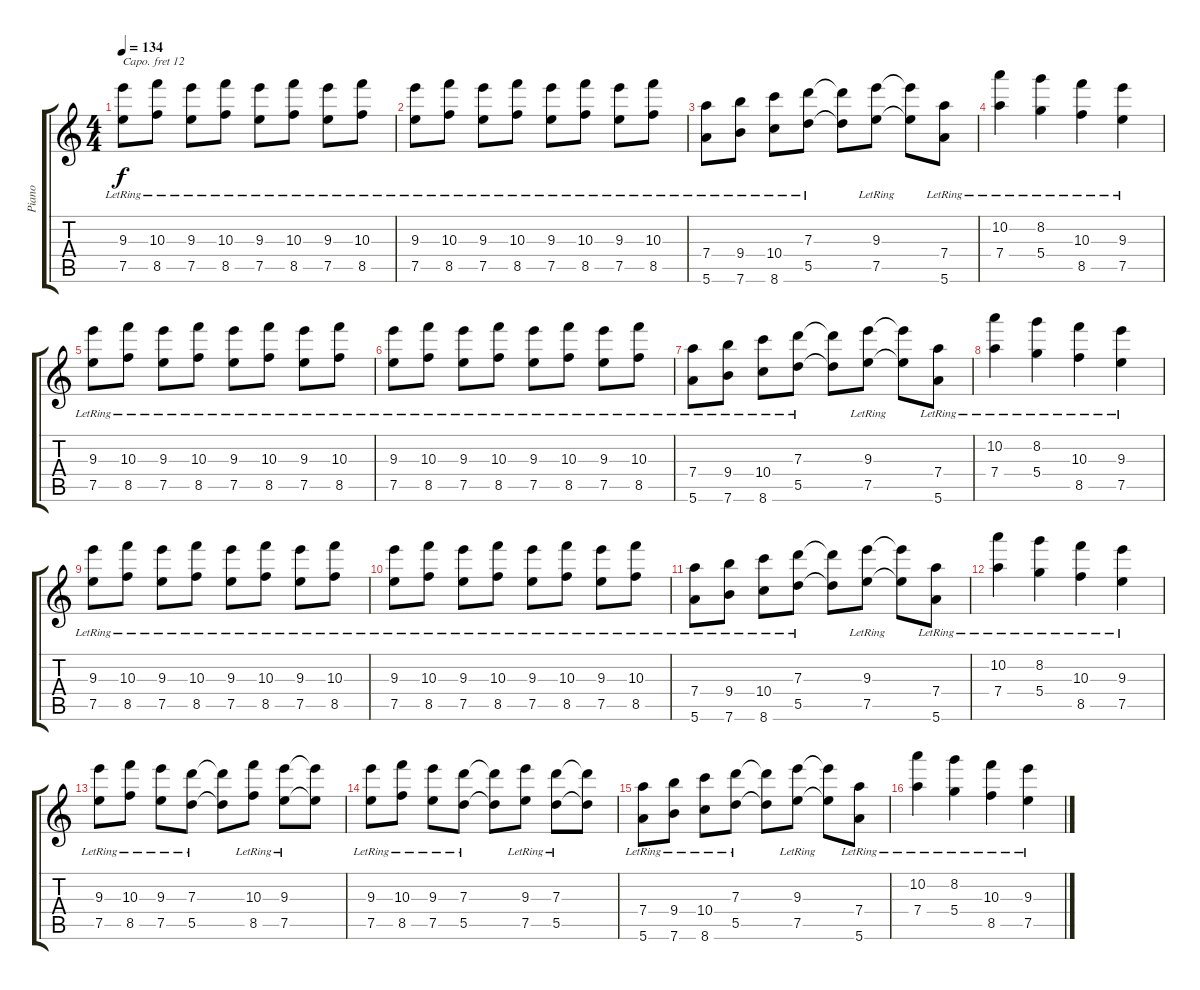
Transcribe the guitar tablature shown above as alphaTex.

\track ("Piano" "Piano") {instrument acousticgrandpiano}
\staff {score tabs}
\capo 12
\tuning (E5 B4 G4 D4 A3 E3) {hide}
\ts (4 4)
\tempo 134
\clef g2
\ks c
(9.3{lr} 7.5{lr}).8{dy f} (10.3{lr} 8.5{lr}).8 (9.3{lr} 7.5{lr}).8 (10.3{lr} 8.5{lr}).8 (9.3{lr} 7.5{lr}).8 (10.3{lr} 8.5{lr}).8 (9.3{lr} 7.5{lr}).8 (10.3{lr} 8.5{lr}).8 |
(9.3{lr} 7.5{lr}).8 (10.3{lr} 8.5{lr}).8 (9.3{lr} 7.5{lr}).8 (10.3{lr} 8.5{lr}).8 (9.3{lr} 7.5{lr}).8 (10.3{lr} 8.5{lr}).8 (9.3{lr} 7.5{lr}).8 (10.3{lr} 8.5{lr}).8 |
(7.4{lr} 5.6{lr}).8 (9.4{lr} 7.6{lr}).8 (10.4{lr} 8.6{lr}).8 (7.3{lr} 5.5{lr}).8 (7.3{t} 5.5{t}).8 (9.3{lr} 7.5{lr}).8 (9.3{t} 7.5{t}).8 (7.4{lr} 5.6{lr}).8 |
(10.2{lr} 7.4{lr}).4 (8.2{lr} 5.4{lr}).4 (10.3{lr} 8.5{lr}).4 (9.3{lr} 7.5{lr}).4 |
(9.3{lr} 7.5{lr}).8 (10.3{lr} 8.5{lr}).8 (9.3{lr} 7.5{lr}).8 (10.3{lr} 8.5{lr}).8 (9.3{lr} 7.5{lr}).8 (10.3{lr} 8.5{lr}).8 (9.3{lr} 7.5{lr}).8 (10.3{lr} 8.5{lr}).8 |
(9.3{lr} 7.5{lr}).8 (10.3{lr} 8.5{lr}).8 (9.3{lr} 7.5{lr}).8 (10.3{lr} 8.5{lr}).8 (9.3{lr} 7.5{lr}).8 (10.3{lr} 8.5{lr}).8 (9.3{lr} 7.5{lr}).8 (10.3{lr} 8.5{lr}).8 |
(7.4{lr} 5.6{lr}).8 (9.4{lr} 7.6{lr}).8 (10.4{lr} 8.6{lr}).8 (7.3{lr} 5.5{lr}).8 (7.3{t} 5.5{t}).8 (9.3{lr} 7.5{lr}).8 (9.3{t} 7.5{t}).8 (7.4{lr} 5.6{lr}).8 |
(10.2{lr} 7.4{lr}).4 (8.2{lr} 5.4{lr}).4 (10.3{lr} 8.5{lr}).4 (9.3{lr} 7.5{lr}).4 |
(9.3{lr} 7.5{lr}).8 (10.3{lr} 8.5{lr}).8 (9.3{lr} 7.5{lr}).8 (10.3{lr} 8.5{lr}).8 (9.3{lr} 7.5{lr}).8 (10.3{lr} 8.5{lr}).8 (9.3{lr} 7.5{lr}).8 (10.3{lr} 8.5{lr}).8 |
(9.3{lr} 7.5{lr}).8 (10.3{lr} 8.5{lr}).8 (9.3{lr} 7.5{lr}).8 (10.3{lr} 8.5{lr}).8 (9.3{lr} 7.5{lr}).8 (10.3{lr} 8.5{lr}).8 (9.3{lr} 7.5{lr}).8 (10.3{lr} 8.5{lr}).8 |
(7.4{lr} 5.6{lr}).8 (9.4{lr} 7.6{lr}).8 (10.4{lr} 8.6{lr}).8 (7.3{lr} 5.5{lr}).8 (7.3{t} 5.5{t}).8 (9.3{lr} 7.5{lr}).8 (9.3{t} 7.5{t}).8 (7.4{lr} 5.6{lr}).8 |
(10.2{lr} 7.4{lr}).4 (8.2{lr} 5.4{lr}).4 (10.3{lr} 8.5{lr}).4 (9.3{lr} 7.5{lr}).4 |
(9.3{lr} 7.5{lr}).8 (10.3{lr} 8.5{lr}).8 (9.3{lr} 7.5{lr}).8 (7.3{lr} 5.5{lr}).8 (7.3{t} 5.5{t}).8 (10.3{lr} 8.5{lr}).8 (9.3{lr} 7.5{lr}).8 (9.3{t} 7.5{t}).8 |
(9.3{lr} 7.5{lr}).8 (10.3{lr} 8.5{lr}).8 (9.3{lr} 7.5{lr}).8 (7.3{lr} 5.5{lr}).8 (7.3{t} 5.5{t}).8 (9.3{lr} 7.5{lr}).8 (7.3{lr} 5.5{lr}).8 (7.3{t} 5.5{t}).8 |
(7.4{lr} 5.6{lr}).8 (9.4{lr} 7.6{lr}).8 (10.4{lr} 8.6{lr}).8 (7.3{lr} 5.5{lr}).8 (7.3{t} 5.5{t}).8 (9.3{lr} 7.5{lr}).8 (9.3{t} 7.5{t}).8 (7.4{lr} 5.6{lr}).8 |
(10.2{lr} 7.4{lr}).4 (8.2{lr} 5.4{lr}).4 (10.3{lr} 8.5{lr}).4 (9.3{lr} 7.5{lr}).4
